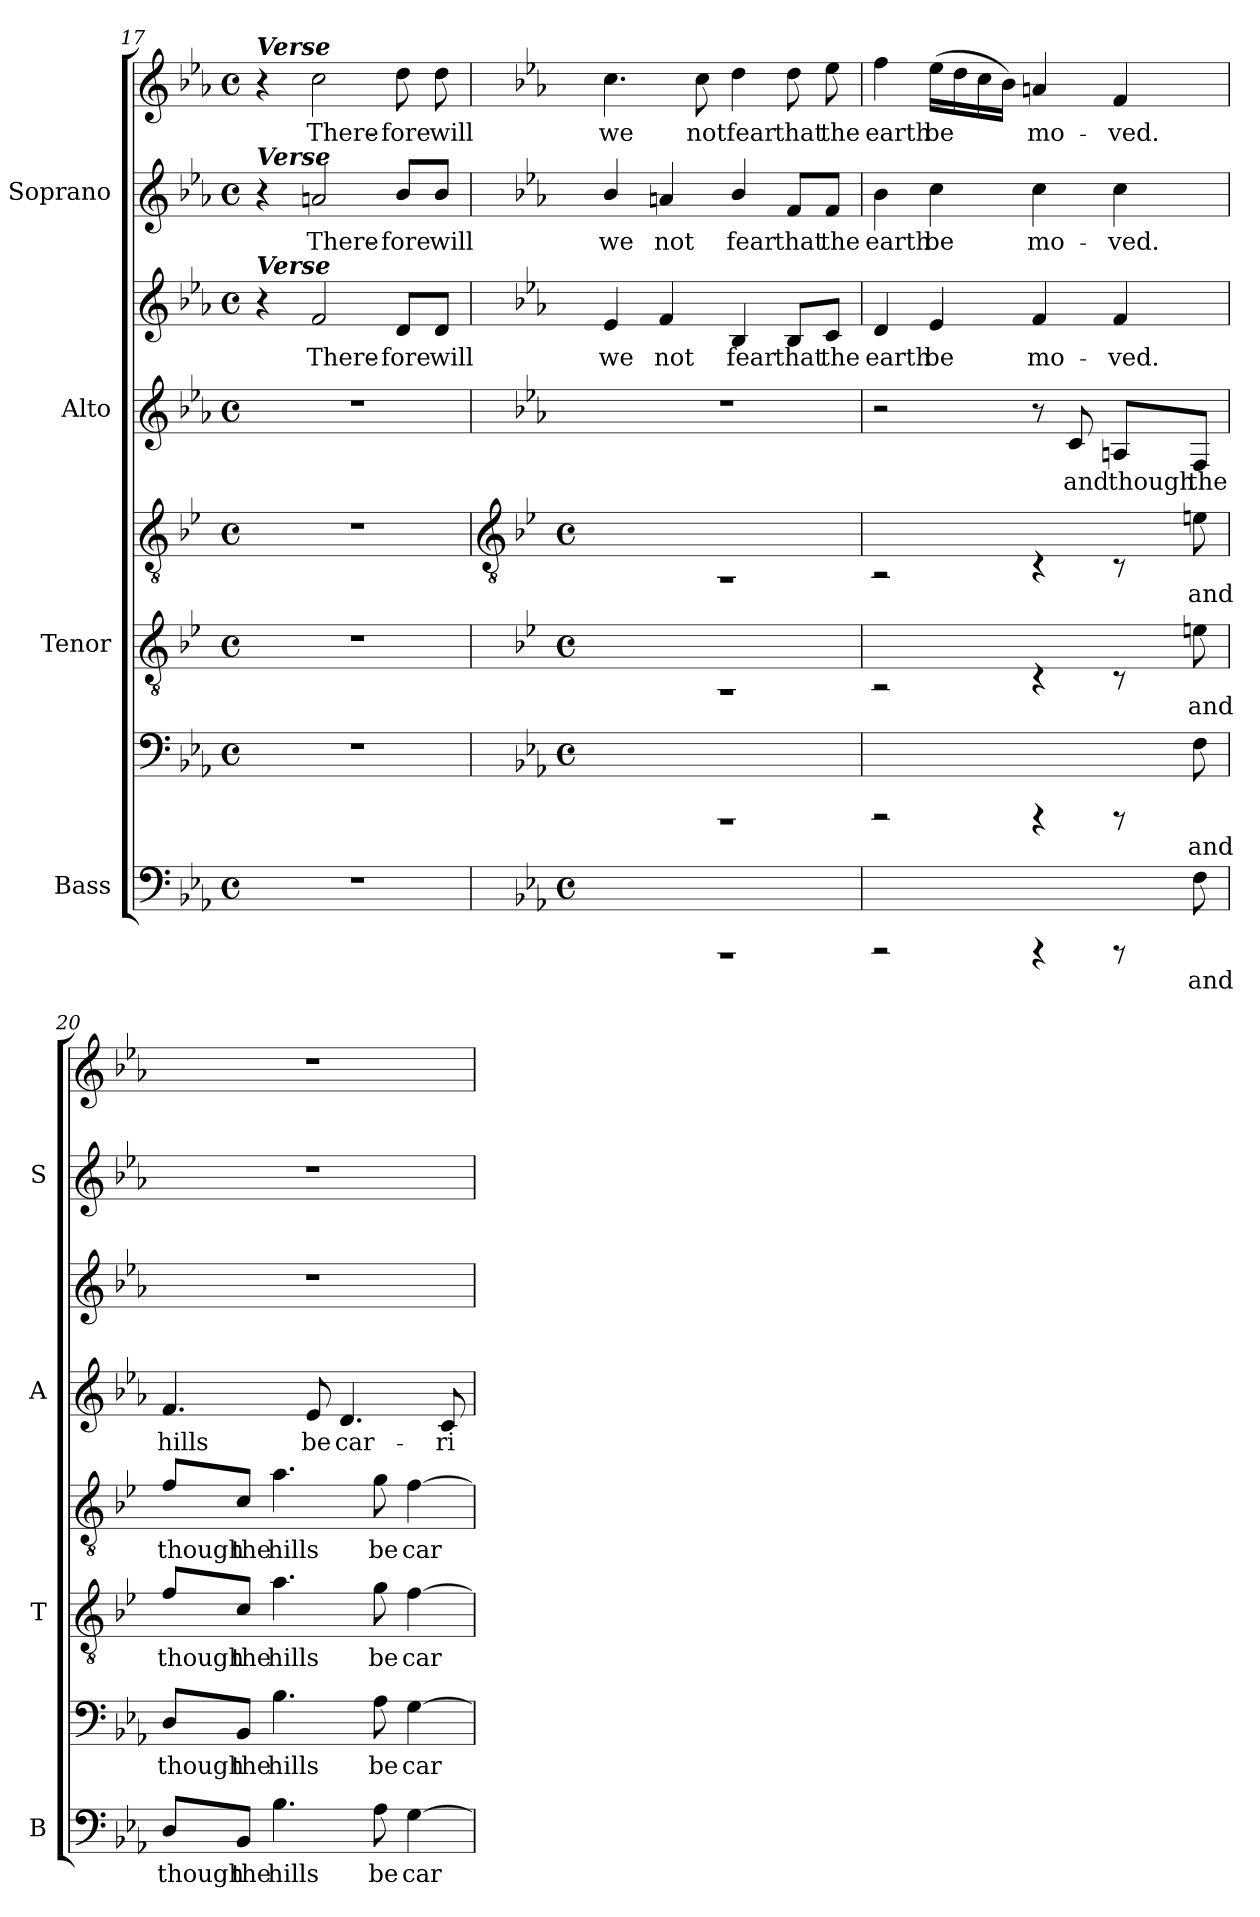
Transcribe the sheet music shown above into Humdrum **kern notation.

**kern	**text	**kern	**text	**kern	**text	**kern	**text	**kern	**text	**kern	**text	**kern	**text	**kern	**text
*part4	*part4	*part4	*part4	*part3	*part3	*part3	*part3	*part2	*part2	*part2	*part2	*part1	*part1	*part1	*part1
*staff8	*staff8	*staff7	*staff7	*staff6	*staff6	*staff5	*staff5	*staff4	*staff4	*staff3	*staff3	*staff2	*staff2	*staff1	*staff1
*I"Bass	*	*	*	*I"Tenor	*	*	*	*I"Alto	*	*	*	*I"Soprano	*	*	*
*I'B	*	*	*	*I'T	*	*	*	*I'A	*	*	*	*I'S	*	*	*
*clefF4	*	*clefF4	*	*clefGv2	*	*clefGv2	*	*clefG2	*	*clefG2	*	*clefG2	*	*clefG2	*
*	*	*	*	*ITrd4c7	*	*ITrd4c7	*	*	*	*	*	*	*	*	*
*k[b-e-a-]	*	*k[b-e-a-]	*	*k[b-e-a-]	*	*k[b-e-a-]	*	*k[b-e-a-]	*	*k[b-e-a-]	*	*k[b-e-a-]	*	*k[b-e-a-]	*
*E-:	*	*E-:	*	*E-:	*	*E-:	*	*E-:	*	*E-:	*	*E-:	*	*E-:	*
*M4/4	*	*M4/4	*	*M4/4	*	*M4/4	*	*M4/4	*	*M4/4	*	*M4/4	*	*M4/4	*
*met(c)	*	*met(c)	*	*met(c)	*	*met(c)	*	*met(c)	*	*met(c)	*	*met(c)	*	*met(c)	*
=17	=17	=17	=17	=17	=17	=17	=17	=17	=17	=17	=17	=17	=17	=17	=17
!	!	!	!	!	!	!	!	!	!	!	!	!	!	!LO:TX:a:Bi:t=Verse	!
!	!	!	!	!	!	!	!	!	!	!	!	!LO:TX:a:Bi:t=Verse	!	!	!
!	!	!	!	!	!	!	!	!	!	!LO:TX:a:Bi:t=Verse	!	!	!	!	!
1r	.	1r	.	1r	.	1r	.	1r	.	4r	.	4r	.	4r	.
!	!	!	!	!	!	!	!	!	!	!	!LO:LY:b	!	!LO:LY:b	!	!LO:LY:b
.	.	.	.	.	.	.	.	.	.	2f	There-	2an	There-	2cc	There-
!	!	!	!	!	!	!	!	!	!	!	!LO:LY:b	!	!LO:LY:b	!	!LO:LY:b
.	.	.	.	.	.	.	.	.	.	8d/L	-fore	8b-/L	-fore	8dd	-fore
!	!	!	!	!	!	!	!	!	!	!	!LO:LY:b	!	!LO:LY:b	!	!LO:LY:b
.	.	.	.	.	.	.	.	.	.	8d/J	will	8b-/J	will	8dd	will
!!LO:LB:g=z
=18	=18	=18	=18	=18	=18	=18	=18	=18	=18	=18	=18	=18	=18	=18	=18
*	*	*	*	*	*	*clefGv2	*	*	*	*	*	*	*	*	*
*k[b-e-a-]	*	*k[b-e-a-]	*	*k[b-e-a-]	*	*k[b-e-a-]	*	*	*	*	*	*	*	*	*
*E-:	*	*E-:	*	*E-:	*	*E-:	*	*	*	*	*	*	*	*	*
*M4/4	*	*M4/4	*	*M4/4	*	*M4/4	*	*	*	*	*	*	*	*	*
*met(c)	*	*met(c)	*	*met(c)	*	*met(c)	*	*	*	*	*	*	*	*	*
!	!	!	!	!	!	!	!	!	!	!	!LO:LY:b	!	!LO:LY:b	!	!LO:LY:b
1rFFF	.	1rFFF	.	1rBB	.	1rBB	.	1r	.	4e-	we	4b-/	we	4.cc	we
!	!	!	!	!	!	!	!	!	!	!	!LO:LY:b	!	!LO:LY:b	!	!
.	.	.	.	.	.	.	.	.	.	4f	not	4an	not	.	.
!	!	!	!	!	!	!	!	!	!	!	!	!	!	!	!LO:LY:b
.	.	.	.	.	.	.	.	.	.	.	.	.	.	8cc	not
!	!	!	!	!	!	!	!	!	!	!	!LO:LY:b	!	!LO:LY:b	!	!LO:LY:b
.	.	.	.	.	.	.	.	.	.	4B-	fear	4b-/	fear	4dd	fear
!	!	!	!	!	!	!	!	!	!	!	!LO:LY:b	!	!LO:LY:b	!	!LO:LY:b
.	.	.	.	.	.	.	.	.	.	8B-/L	that	8f/L	that	8dd	that
!	!	!	!	!	!	!	!	!	!	!	!LO:LY:b	!	!LO:LY:b	!	!LO:LY:b
.	.	.	.	.	.	.	.	.	.	8c/J	the	8f/J	the	8ee-	the
=19	=19	=19	=19	=19	=19	=19	=19	=19	=19	=19	=19	=19	=19	=19	=19
!	!	!	!	!	!	!	!	!	!	!	!LO:LY:b	!	!LO:LY:b	!	!LO:LY:b
2rFFF	.	2rFFF	.	2rBB	.	2rBB	.	2r	.	4d	earth	4b-	earth	4ff	earth
!	!	!	!	!	!	!	!	!	!	!	!LO:LY:b	!	!LO:LY:b	!	!LO:LY:b
.	.	.	.	.	.	.	.	.	.	4e-	be	4cc	be	(>16ee-LL	be
.	.	.	.	.	.	.	.	.	.	.	.	.	.	16dd	.
.	.	.	.	.	.	.	.	.	.	.	.	.	.	16cc	.
.	.	.	.	.	.	.	.	.	.	.	.	.	.	16b-JJ)	.
!	!	!	!	!	!	!	!	!	!	!	!LO:LY:b	!	!LO:LY:b	!	!LO:LY:b
4rFFF	.	4rFFF	.	4rBB	.	4rBB	.	8r	.	4f	mo-	4cc	mo-	4an	mo-
!	!	!	!	!	!	!	!	!	!LO:LY:b	!	!	!	!	!	!
.	.	.	.	.	.	.	.	8c	and	.	.	.	.	.	.
!	!	!	!	!	!	!	!	!	!LO:LY:b	!	!LO:LY:b	!	!LO:LY:b	!	!LO:LY:b
8rFFF	.	8rFFF	.	8rBB	.	8rBB	.	8An/L	though	4f	-ved.	4cc	-ved.	4f	-ved.
!	!LO:LY:b	!	!LO:LY:b	!	!LO:LY:b	!	!LO:LY:b	!	!LO:LY:b	!	!	!	!	!	!
8F	and	8F	and	8An	and	8An	and	8F/J	the	.	.	.	.	.	.
=20	=20	=20	=20	=20	=20	=20	=20	=20	=20	=20	=20	=20	=20	=20	=20
!	!LO:LY:b	!	!LO:LY:b	!	!LO:LY:b	!	!LO:LY:b	!	!LO:LY:b	!	!	!	!	!	!
8D/L	though	8D/L	though	8B-/L	though	8B-/L	though	4.f	hills	1r	.	1r	.	1r	.
!	!LO:LY:b	!	!LO:LY:b	!	!LO:LY:b	!	!LO:LY:b	!	!	!	!	!	!	!	!
8BB-/J	the	8BB-/J	the	8F/J	the	8F/J	the	.	.	.	.	.	.	.	.
!	!LO:LY:b	!	!LO:LY:b	!	!LO:LY:b	!	!LO:LY:b	!	!	!	!	!	!	!	!
4.B-	hills	4.B-	hills	4.d	hills	4.d	hills	.	.	.	.	.	.	.	.
!	!	!	!	!	!	!	!	!	!LO:LY:b	!	!	!	!	!	!
.	.	.	.	.	.	.	.	8e-	be	.	.	.	.	.	.
!	!	!	!	!	!	!	!	!	!LO:LY:b	!	!	!	!	!	!
.	.	.	.	.	.	.	.	4.d	car-	.	.	.	.	.	.
!	!LO:LY:b	!	!LO:LY:b	!	!LO:LY:b	!	!LO:LY:b	!	!	!	!	!	!	!	!
8A-	be	8A-	be	8c	be	8c	be	.	.	.	.	.	.	.	.
!	!LO:LY:b	!	!LO:LY:b	!	!LO:LY:b	!	!LO:LY:b	!	!	!	!	!	!	!	!
[4G	car-	[4G	car-	[4B-	car-	[4B-	car-	.	.	.	.	.	.	.	.
!	!	!	!	!	!	!	!	!	!LO:LY:b	!	!	!	!	!	!
.	.	.	.	.	.	.	.	8c	-ri-	.	.	.	.	.	.
=	=	=	=	=	=	=	=	=	=	=	=	=	=	=	=
*-	*-	*-	*-	*-	*-	*-	*-	*-	*-	*-	*-	*-	*-	*-	*-
